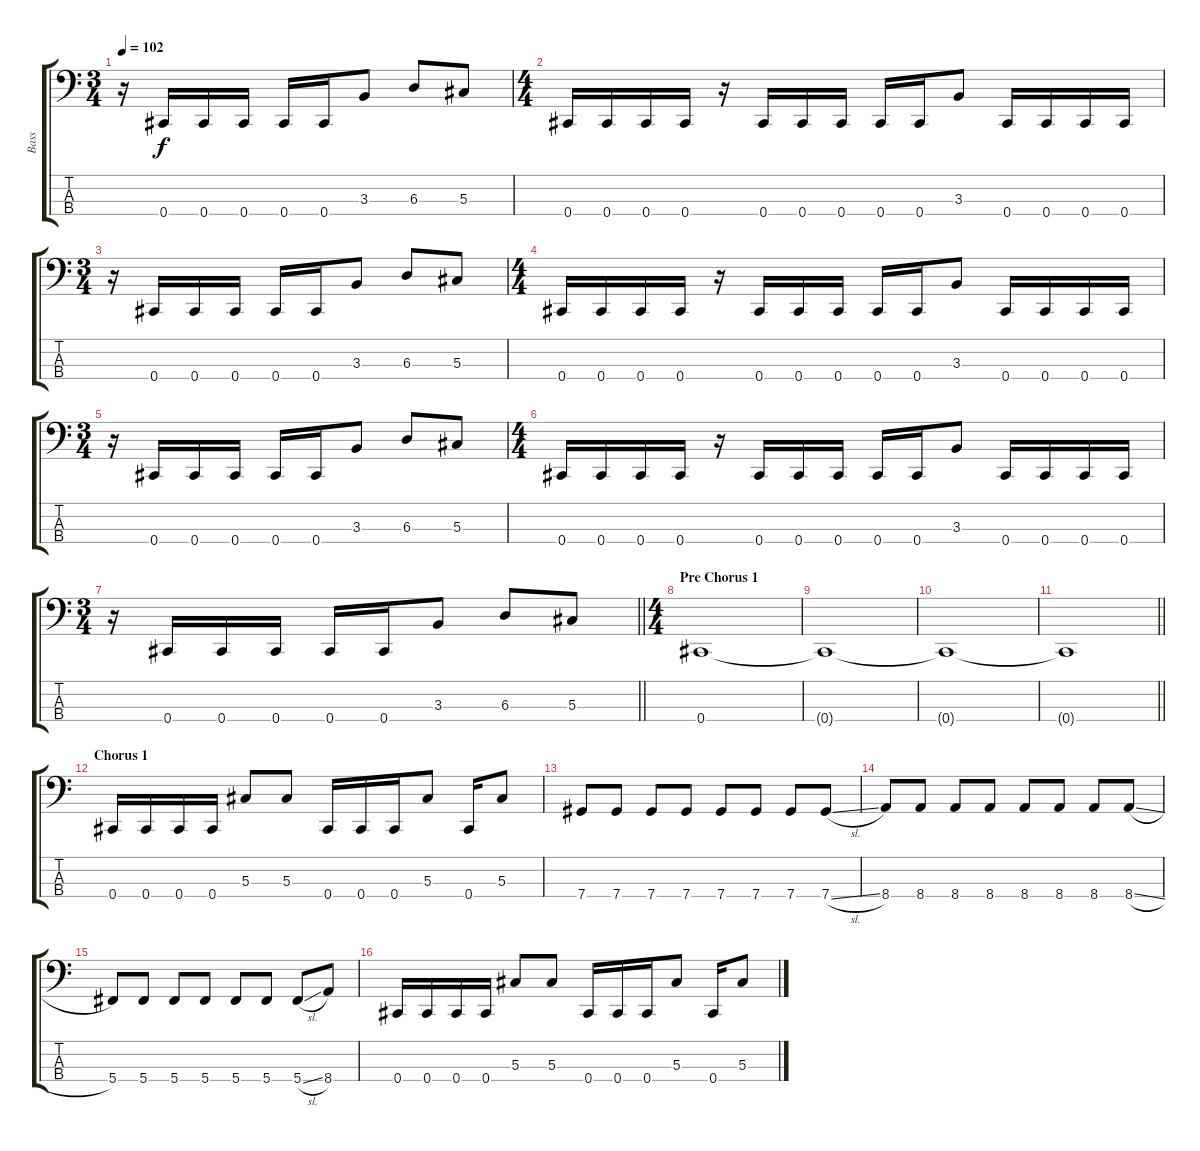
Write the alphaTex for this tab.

\track ("Bass" "Bass") {instrument electricbassfinger}
\staff {score tabs}
\tuning (Gb2 Db2 Ab1 Db1) {hide}
\ts (3 4)
\tempo 102
\clef f4
\ks c
r.16{dy f} 0.4.16 0.4.16 0.4.16 0.4.16 0.4.16 3.3.8 6.3.8 5.3.8 |
\ts (4 4)
0.4.16 0.4.16 0.4.16 0.4.16 r.16 0.4.16 0.4.16 0.4.16 0.4.16 0.4.16 3.3.8 0.4.16 0.4.16 0.4.16 0.4.16 |
\ts (3 4)
r.16 0.4.16 0.4.16 0.4.16 0.4.16 0.4.16 3.3.8 6.3.8 5.3.8 |
\ts (4 4)
0.4.16 0.4.16 0.4.16 0.4.16 r.16 0.4.16 0.4.16 0.4.16 0.4.16 0.4.16 3.3.8 0.4.16 0.4.16 0.4.16 0.4.16 |
\ts (3 4)
r.16 0.4.16 0.4.16 0.4.16 0.4.16 0.4.16 3.3.8 6.3.8 5.3.8 |
\ts (4 4)
0.4.16 0.4.16 0.4.16 0.4.16 r.16 0.4.16 0.4.16 0.4.16 0.4.16 0.4.16 3.3.8 0.4.16 0.4.16 0.4.16 0.4.16 |
\ts (3 4)
\barLineRight lightlight
r.16 0.4.16 0.4.16 0.4.16 0.4.16 0.4.16 3.3.8 6.3.8 5.3.8 |
\ts (4 4)
\section ("" "Pre Chorus 1")
0.4.1 |
0.4{t}.1 |
0.4{t}.1 |
\barLineRight lightlight
0.4{t}.1 |
\section ("" "Chorus 1")
0.4.16 0.4.16 0.4.16 0.4.16 5.3.8 5.3.8 0.4.16 0.4.16 0.4.16 5.3.8 0.4.16 5.3.8 |
7.4.8 7.4.8 7.4.8 7.4.8 7.4.8 7.4.8 7.4.8 7.4{sl}.8 |
8.4.8 8.4.8 8.4.8 8.4.8 8.4.8 8.4.8 8.4.8 8.4{sl}.8 |
5.4.8 5.4.8 5.4.8 5.4.8 5.4.8 5.4.8 5.4{sl}.8 8.4.8 |
0.4.16 0.4.16 0.4.16 0.4.16 5.3.8 5.3.8 0.4.16 0.4.16 0.4.16 5.3.8 0.4.16 5.3.8
